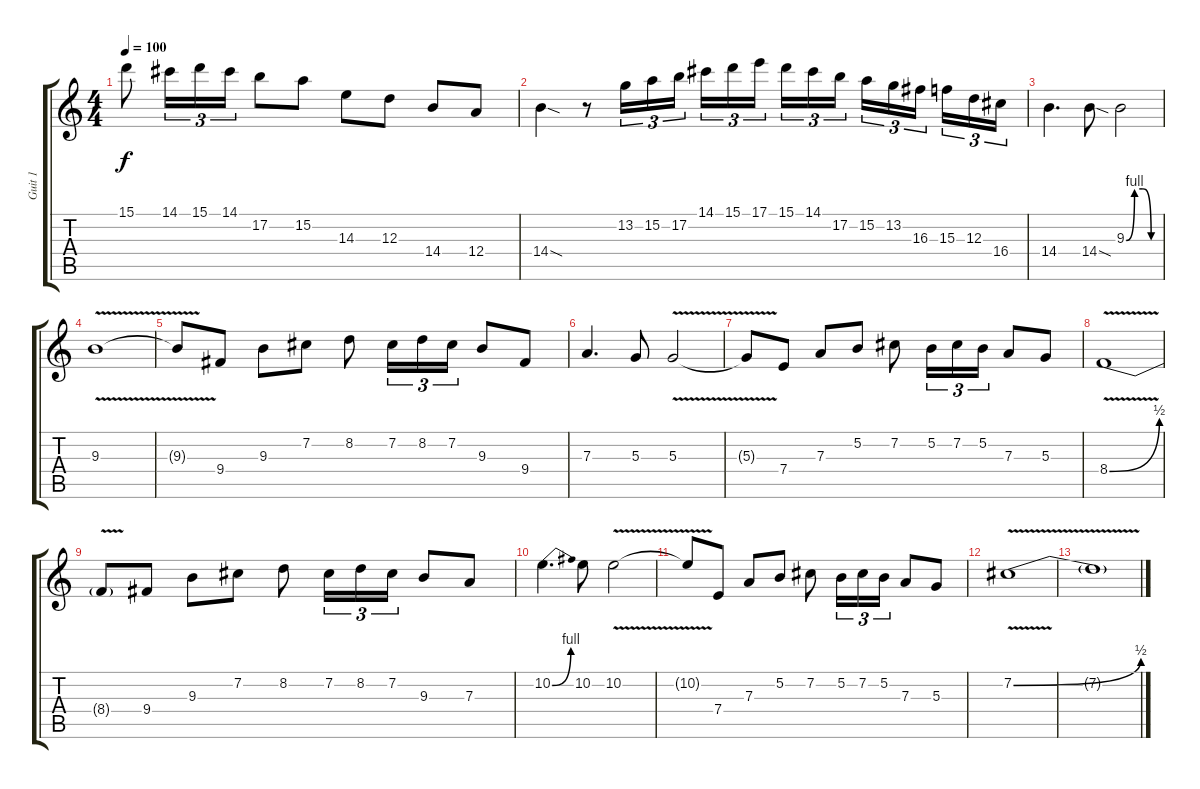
\track ("Guit 1" "Guit 1") {instrument distortionguitar}
\staff {score tabs}
\tuning (B3 Gb3 D3 A2 E2 B1) {hide}
\ts (4 4)
\tempo 100
\clef g2
\ks c
15.1.8{dy f} 14.1.16{tu (3 2)} 15.1.16{tu (3 2)} 14.1.16{tu (3 2)} 17.2.8 15.2.8 14.3.8 12.3.8 14.4.8 12.4.8 |
14.4{sod}.4 r.8 13.2.16{tu (3 2)} 15.2.16{tu (3 2)} 17.2.16{tu (3 2)} 14.1.16{tu (3 2)} 15.1.16{tu (3 2)} 17.1.16{tu (3 2) beam splitsecondary} 15.1.16{tu (3 2)} 14.1.16{tu (3 2)} 17.2.16{tu (3 2)} 15.2.16{tu (3 2)} 13.2.16{tu (3 2)} 16.3.16{tu (3 2) beam splitsecondary} 15.3.16{tu (3 2)} 12.3.16{tu (3 2)} 16.4.16{tu (3 2)} |
14.4.4{d} 14.4{sod}.8 9.3{be (custom 0 0 15 4 30 4 45 0 60 0)}.2 |
9.3{v}.1 |
9.3{t}.8 9.4.8 9.3.8 7.2.8 8.2.8 7.2.16{tu (3 2)} 8.2.16{tu (3 2)} 7.2.16{tu (3 2)} 9.3.8 9.4.8 |
7.3.4{d} 5.3.8 5.3{v}.2 |
5.3{t}.8 7.4.8 7.3.8 5.2.8 7.2.8 5.2.16{tu (3 2)} 7.2.16{tu (3 2)} 5.2.16{tu (3 2)} 7.3.8 5.3.8 |
8.4{be (bend 0 0 60 2) v}.1 |
8.4{t}.8 9.4.8 9.3.8 7.2.8 8.2.8 7.2.16{tu (3 2)} 8.2.16{tu (3 2)} 7.2.16{tu (3 2)} 9.3.8 7.3.8 |
10.2{be (bend 0 0 60 4)}.4{d} 10.2.8 10.2{v}.2 |
10.2{t}.8 7.4.8 7.3.8 5.2.8 7.2.8 5.2.16{tu (3 2)} 7.2.16{tu (3 2)} 5.2.16{tu (3 2)} 7.3.8 5.3.8 |
7.2{be (bend 0 0 60 2) v}.1 |
7.2{t}.1
